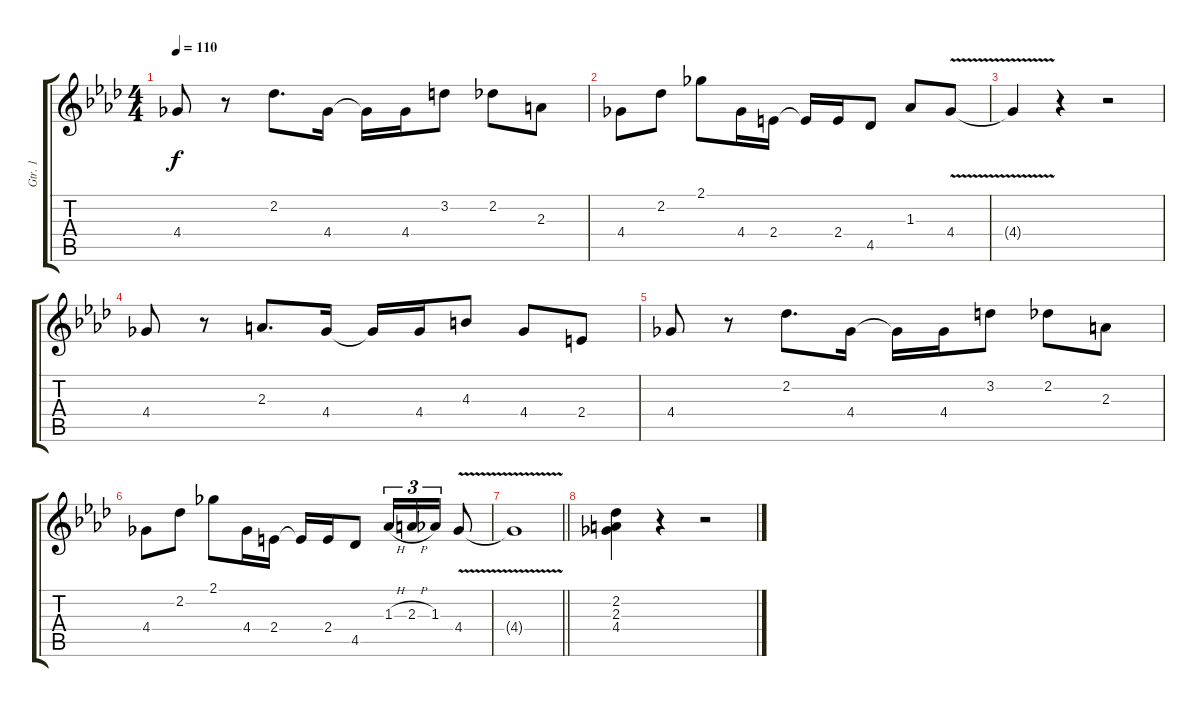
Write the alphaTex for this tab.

\track ("Gtr. 1" "Gtr. 1") {instrument distortionguitar}
\staff {score tabs}
\tuning (E4 B3 G3 D3 A2 E2) {hide}
\ts (4 4)
\tempo 110
\clef g2
\ks ab
4.4.8{dy f} r.8 2.2.8{d} 4.4.16 4.4{t}.16 4.4.16 3.2.8 2.2.8 2.3.8 |
4.4.8 2.2.8 2.1.8 4.4.16 2.4.16 2.4{t}.16 2.4.16 4.5.8 1.3.8 4.4{v}.8 |
4.4{t}.4 r.4 r.2 |
4.4.8 r.8 2.3.8{d} 4.4.16 4.4{t}.16 4.4.16 4.3.8 4.4.8 2.4.8 |
4.4.8 r.8 2.2.8{d} 4.4.16 4.4{t}.16 4.4.16 3.2.8 2.2.8 2.3.8 |
4.4.8 2.2.8 2.1.8 4.4.16 2.4.16 2.4{t}.16 2.4.16 4.5.8 1.3{h}.16{tu (3 2)} 2.3{h}.16{tu (3 2)} 1.3.16{tu (3 2)} 4.4{v}.8 |
\barLineRight lightlight
4.4{t}.1 |
(2.2 2.3 4.4).4 r.4 r.2
